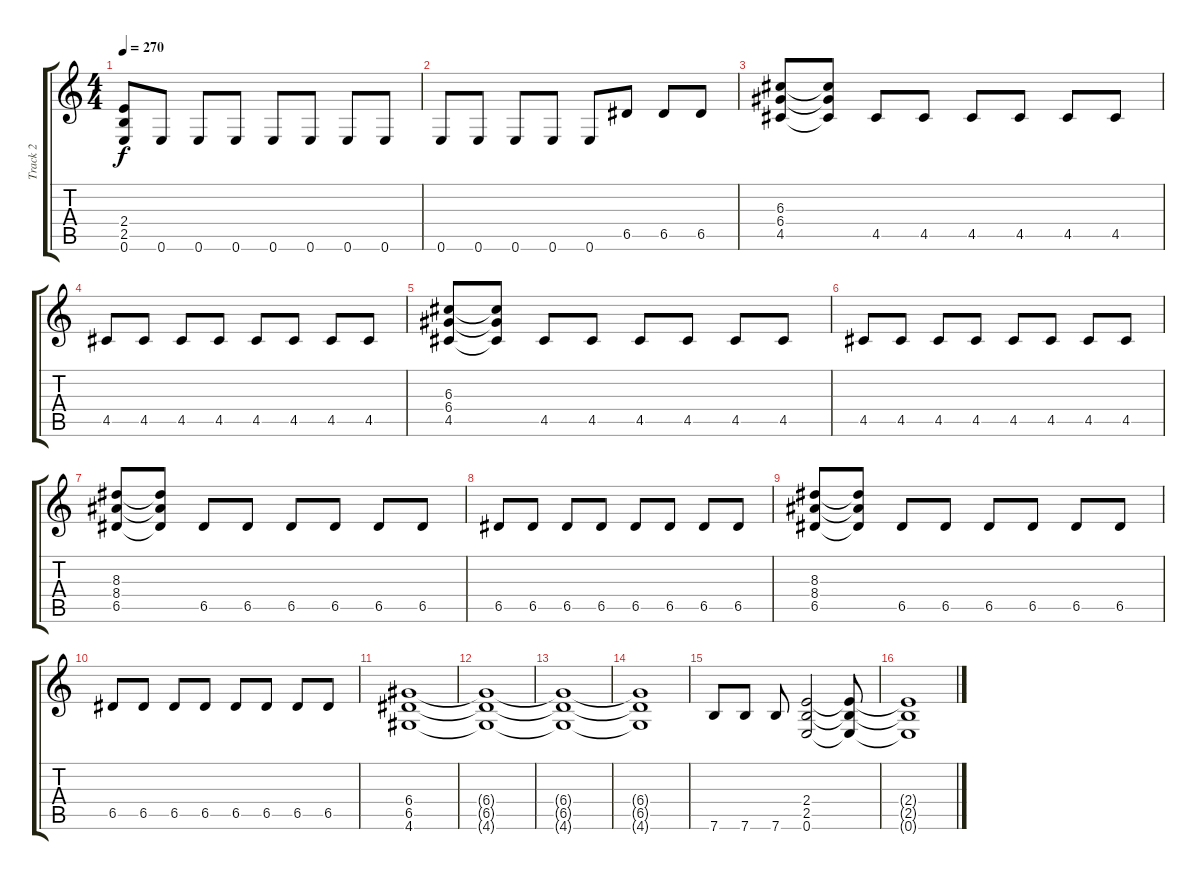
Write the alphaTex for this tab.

\track ("Track 2" "Track 2") {instrument overdrivenguitar}
\staff {score tabs}
\tuning (E4 B3 G3 D3 A2 E2) {hide}
\ts (4 4)
\tempo 270
\clef g2
\ks c
(2.4{t} 2.5{t} 0.6{t}).8{dy f} 0.6.8 0.6.8 0.6.8 0.6.8 0.6.8 0.6.8 0.6.8 |
0.6.8 0.6.8 0.6.8 0.6.8 0.6.8 6.5.8 6.5.8 6.5.8 |
(6.3 6.4 4.5).8 (6.3{t} 6.4{t} 4.5{t}).8 4.5.8 4.5.8 4.5.8 4.5.8 4.5.8 4.5.8 |
4.5.8 4.5.8 4.5.8 4.5.8 4.5.8 4.5.8 4.5.8 4.5.8 |
(6.3 6.4 4.5).8 (6.3{t} 6.4{t} 4.5{t}).8 4.5.8 4.5.8 4.5.8 4.5.8 4.5.8 4.5.8 |
4.5.8 4.5.8 4.5.8 4.5.8 4.5.8 4.5.8 4.5.8 4.5.8 |
(8.3 8.4 6.5).8 (8.3{t} 8.4{t} 6.5{t}).8 6.5.8 6.5.8 6.5.8 6.5.8 6.5.8 6.5.8 |
6.5.8 6.5.8 6.5.8 6.5.8 6.5.8 6.5.8 6.5.8 6.5.8 |
(8.3 8.4 6.5).8 (8.3{t} 8.4{t} 6.5{t}).8 6.5.8 6.5.8 6.5.8 6.5.8 6.5.8 6.5.8 |
6.5.8 6.5.8 6.5.8 6.5.8 6.5.8 6.5.8 6.5.8 6.5.8 |
(6.4 6.5 4.6).1 |
(6.4{t} 6.5{t} 4.6{t}).1 |
(6.4{t} 6.5{t} 4.6{t}).1 |
(6.4{t} 6.5{t} 4.6{t}).1 |
7.6.8 7.6.8 7.6.8 (2.4 2.5 0.6).2 (2.4{t} 2.5{t} 0.6{t}).8 |
(2.4{t} 2.5{t} 0.6{t}).1
